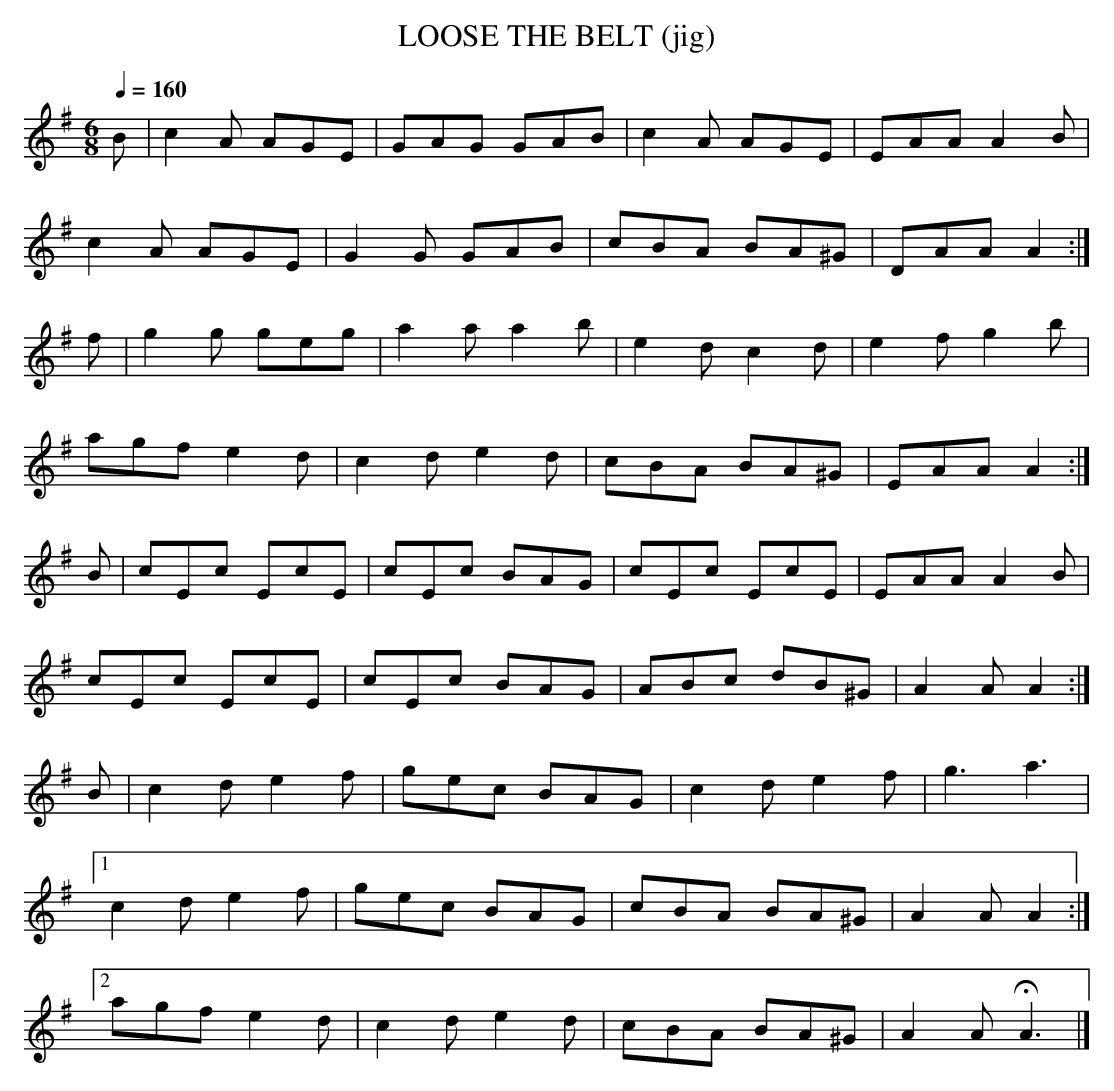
X:1
T:LOOSE THE BELT (jig)
L:1/8
M:6/8
Q:1/4=160
K:Ador
B|c2A AGE|GAG GAB|c2A AGE|EAA A2B|
c2A AGE|G2G GAB|cBA BA^G|DAA A2:|
f|g2g geg|a2a a2b|e2d c2d|e2f g2b|
agf e2d|c2d e2d|cBA BA^G|EAA A2:|
B|cEc EcE|cEc BAG|cEc EcE|EAA A2B|
cEc EcE|cEc BAG|ABc dB^G|A2A A2:|
B|c2d e2f|gec BAG|c2d e2f|g3 a3|
[1 c2d e2f|gec BAG|cBA BA^G|A2A A2:|
[2 agf e2d|c2d e2d|cBA BA^G|A2A HA3|]
